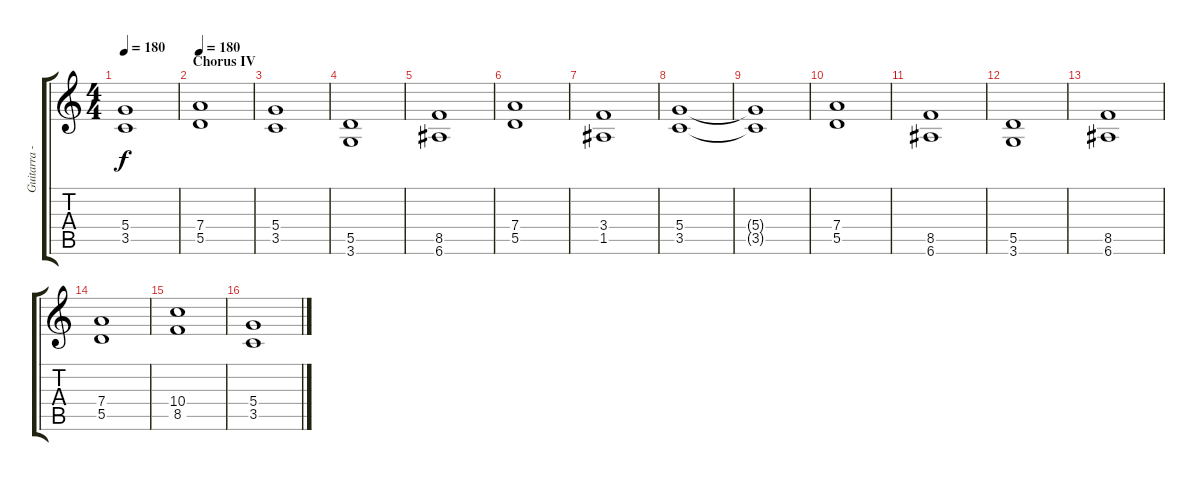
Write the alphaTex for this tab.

\track ("Guitarra - Guitar" "Guitarra -") {instrument distortionguitar}
\staff {score tabs}
\tuning (E4 B3 G3 D3 A2 E2) {hide}
\ts (4 4)
\tempo 180
\clef g2
\ks c
(5.4{t} 3.5{t}).1{dy f} |
\section ("" "Chorus IV")
\tempo 180
(7.4 5.5).1 |
(5.4 3.5).1 |
(5.5 3.6).1 |
(8.5 6.6).1 |
(7.4 5.5).1 |
(3.4 1.5).1 |
(5.4 3.5).1 |
(5.4{t} 3.5{t}).1 |
(7.4 5.5).1 |
(8.5 6.6).1 |
(5.5 3.6).1 |
(8.5 6.6).1 |
(7.4 5.5).1 |
(10.4 8.5).1 |
(5.4 3.5).1
